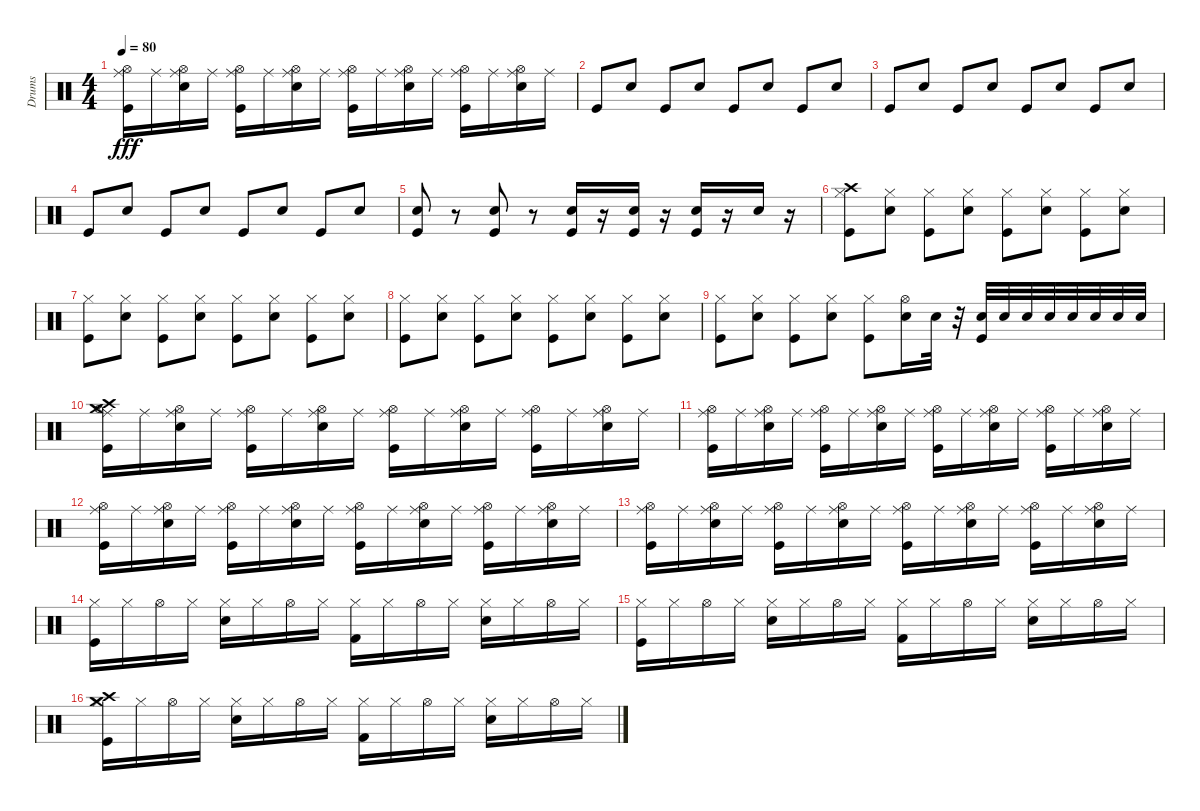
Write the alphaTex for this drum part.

\track ("Drums" "Drums") {instrument percussion}
\staff {score}
\articulation defaults
\ts (4 4)
\tempo 80
\clef neutral
\ks c
("Hi-Hat (open)" "Ride (middle)" "Kick (hit)").16{dy fff} "Ride (middle)".16 ("Snare (hit) 2" "Ride (middle)" "Hi-Hat (open)").16 "Ride (middle)".16 ("Ride (middle)" "Hi-Hat (open)" "Kick (hit)").16 "Ride (middle)".16 ("Ride (middle)" "Hi-Hat (open)" "Snare (hit) 2").16 "Ride (middle)".16 ("Ride (middle)" "Kick (hit)" "Hi-Hat (open)").16 "Ride (middle)".16 ("Hi-Hat (open)" "Ride (middle)" "Snare (hit) 2").16 "Ride (middle)".16 ("Kick (hit)" "Ride (middle)" "Hi-Hat (open)").16 "Ride (middle)".16 ("Snare (hit) 2" "Hi-Hat (open)" "Ride (middle)").16 "Ride (middle)".16 |
"Kick (hit)".8 "Snare (hit) 2".8 "Kick (hit)".8 "Snare (hit) 2".8 "Kick (hit)".8 "Snare (hit) 2".8 "Kick (hit)".8 "Snare (hit) 2".8 |
"Kick (hit)".8 "Snare (hit) 2".8 "Kick (hit)".8 "Snare (hit) 2".8 "Kick (hit)".8 "Snare (hit) 2".8 "Kick (hit)".8 "Snare (hit) 2".8 |
"Kick (hit)".8 "Snare (hit) 2".8 "Kick (hit)".8 "Snare (hit) 2".8 "Kick (hit)".8 "Snare (hit) 2".8 "Kick (hit)".8 "Snare (hit) 2".8 |
("Kick (hit)" "Snare (hit) 2").8 r.8 ("Snare (hit) 2" "Kick (hit)").8 r.8 ("Snare (hit) 2" "Kick (hit)").16 r.16 ("Kick (hit)" "Snare (hit) 2").16 r.16 ("Kick (hit)" "Snare (hit) 2").16 r.16 "Snare (hit) 2".16 r.16 |
("Crash high (hit)" "Kick (hit)" "Hi-Hat (closed)").8 ("Hi-Hat (closed)" "Snare (hit) 2").8 ("Hi-Hat (closed)" "Kick (hit)").8 ("Snare (hit) 2" "Hi-Hat (closed)").8 ("Hi-Hat (closed)" "Kick (hit)").8 ("Hi-Hat (closed)" "Snare (hit) 2").8 ("Hi-Hat (closed)" "Kick (hit)").8 ("Snare (hit) 2" "Hi-Hat (closed)").8 |
("Kick (hit)" "Hi-Hat (closed)").8 ("Snare (hit) 2" "Hi-Hat (closed)").8 ("Kick (hit)" "Hi-Hat (closed)").8 ("Snare (hit) 2" "Hi-Hat (closed)").8 ("Hi-Hat (closed)" "Kick (hit)").8 ("Snare (hit) 2" "Hi-Hat (closed)").8 ("Kick (hit)" "Hi-Hat (closed)").8 ("Snare (hit) 2" "Hi-Hat (closed)").8 |
("Kick (hit)" "Hi-Hat (closed)").8 ("Hi-Hat (closed)" "Snare (hit) 2").8 ("Hi-Hat (closed)" "Kick (hit)").8 ("Hi-Hat (closed)" "Snare (hit) 2").8 ("Hi-Hat (closed)" "Kick (hit)").8 ("Hi-Hat (closed)" "Snare (hit) 2").8 ("Hi-Hat (closed)" "Kick (hit)").8 ("Hi-Hat (closed)" "Snare (hit) 2").8 |
("Hi-Hat (closed)" "Kick (hit)").8 ("Hi-Hat (closed)" "Snare (hit) 2").8 ("Kick (hit)" "Hi-Hat (closed)").8 ("Hi-Hat (closed)" "Snare (hit) 2").8 ("Hi-Hat (closed)" "Kick (hit)").8 ("Hi-Hat (open)" "Snare (hit) 2").16 "Snare (hit) 2".32 r.32 ("Kick (hit)" "Snare (hit) 2").32 "Snare (hit) 2".32 "Snare (hit) 2".32 "Snare (hit) 2".32 "Snare (hit) 2".32 "Snare (hit) 2".32 "Snare (hit) 2".32 "Snare (hit) 2".32 |
("Hi-Hat (open)" "Ride (middle)" "Crash high (hit)" "Crash medium (hit)" "Kick (hit)").16 "Ride (middle)".16 ("Snare (hit) 2" "Ride (middle)" "Hi-Hat (open)").16 "Ride (middle)".16 ("Ride (middle)" "Hi-Hat (open)" "Kick (hit)").16 "Ride (middle)".16 ("Hi-Hat (open)" "Ride (middle)" "Snare (hit) 2").16 "Ride (middle)".16 ("Hi-Hat (open)" "Ride (middle)" "Kick (hit)").16 "Ride (middle)".16 ("Hi-Hat (open)" "Ride (middle)" "Snare (hit) 2").16 "Ride (middle)".16 ("Hi-Hat (open)" "Kick (hit)" "Ride (middle)").16 "Ride (middle)".16 ("Snare (hit) 2" "Ride (middle)" "Hi-Hat (open)").16 "Ride (middle)".16 |
("Hi-Hat (open)" "Ride (middle)" "Kick (hit)").16 "Ride (middle)".16 ("Hi-Hat (open)" "Snare (hit) 2" "Ride (middle)").16 "Ride (middle)".16 ("Kick (hit)" "Hi-Hat (open)" "Ride (middle)").16 "Ride (middle)".16 ("Ride (middle)" "Snare (hit) 2" "Hi-Hat (open)").16 "Ride (middle)".16 ("Ride (middle)" "Hi-Hat (open)" "Kick (hit)").16 "Ride (middle)".16 ("Snare (hit) 2" "Ride (middle)" "Hi-Hat (open)").16 "Ride (middle)".16 ("Kick (hit)" "Ride (middle)" "Hi-Hat (open)").16 "Ride (middle)".16 ("Snare (hit) 2" "Hi-Hat (open)" "Ride (middle)").16 "Ride (middle)".16 |
("Ride (middle)" "Kick (hit)" "Hi-Hat (open)").16 "Ride (middle)".16 ("Hi-Hat (open)" "Snare (hit) 2" "Ride (middle)").16 "Ride (middle)".16 ("Kick (hit)" "Ride (middle)" "Hi-Hat (open)").16 "Ride (middle)".16 ("Ride (middle)" "Hi-Hat (open)" "Snare (hit) 2").16 "Ride (middle)".16 ("Ride (middle)" "Hi-Hat (open)" "Kick (hit)").16 "Ride (middle)".16 ("Hi-Hat (open)" "Ride (middle)" "Snare (hit) 2").16 "Ride (middle)".16 ("Kick (hit)" "Hi-Hat (open)" "Ride (middle)").16 "Ride (middle)".16 ("Ride (middle)" "Hi-Hat (open)" "Snare (hit) 2").16 "Ride (middle)".16 |
("Hi-Hat (open)" "Ride (middle)" "Kick (hit)").16 "Ride (middle)".16 ("Hi-Hat (open)" "Ride (middle)" "Snare (hit) 2").16 "Ride (middle)".16 ("Hi-Hat (open)" "Ride (middle)" "Kick (hit)").16 "Ride (middle)".16 ("Snare (hit) 2" "Hi-Hat (open)" "Ride (middle)").16 "Ride (middle)".16 ("Hi-Hat (open)" "Ride (middle)" "Kick (hit)").16 "Ride (middle)".16 ("Snare (hit) 2" "Hi-Hat (open)" "Ride (middle)").16 "Ride (middle)".16 ("Kick (hit)" "Ride (middle)" "Hi-Hat (open)").16 "Ride (middle)".16 ("Snare (hit) 2" "Hi-Hat (open)" "Ride (middle)").16 "Ride (middle)".16 |
("Hi-Hat (closed)" "Kick (hit)").16 "Hi-Hat (closed)".16 "Hi-Hat (open)".16 "Hi-Hat (closed)".16 ("Hi-Hat (closed)" "Snare (hit) 2").16 "Hi-Hat (closed)".16 "Hi-Hat (open)".16 "Hi-Hat (closed)".16 ("Kick (hit) 2" "Hi-Hat (closed)").16 "Hi-Hat (closed)".16 "Hi-Hat (open)".16 "Hi-Hat (closed)".16 ("Hi-Hat (closed)" "Snare (hit) 2").16 "Hi-Hat (closed)".16 "Hi-Hat (open)".16 "Hi-Hat (closed)".16 |
("Hi-Hat (closed)" "Kick (hit)").16 "Hi-Hat (closed)".16 "Hi-Hat (open)".16 "Hi-Hat (closed)".16 ("Hi-Hat (closed)" "Snare (hit) 2").16 "Hi-Hat (closed)".16 "Hi-Hat (open)".16 "Hi-Hat (closed)".16 ("Kick (hit) 2" "Hi-Hat (closed)").16 "Hi-Hat (closed)".16 "Hi-Hat (open)".16 "Hi-Hat (closed)".16 ("Hi-Hat (closed)" "Snare (hit) 2").16 "Hi-Hat (closed)".16 "Hi-Hat (open)".16 "Hi-Hat (closed)".16 |
("Hi-Hat (closed)" "Kick (hit)" "Crash medium (hit)" "Crash high (hit)").16 "Hi-Hat (closed)".16 "Hi-Hat (open)".16 "Hi-Hat (closed)".16 ("Hi-Hat (closed)" "Snare (hit) 2").16 "Hi-Hat (closed)".16 "Hi-Hat (open)".16 "Hi-Hat (closed)".16 ("Hi-Hat (closed)" "Kick (hit) 2").16 "Hi-Hat (closed)".16 "Hi-Hat (open)".16 "Hi-Hat (closed)".16 ("Hi-Hat (closed)" "Snare (hit) 2").16 "Hi-Hat (closed)".16 "Hi-Hat (open)".16 "Hi-Hat (closed)".16
